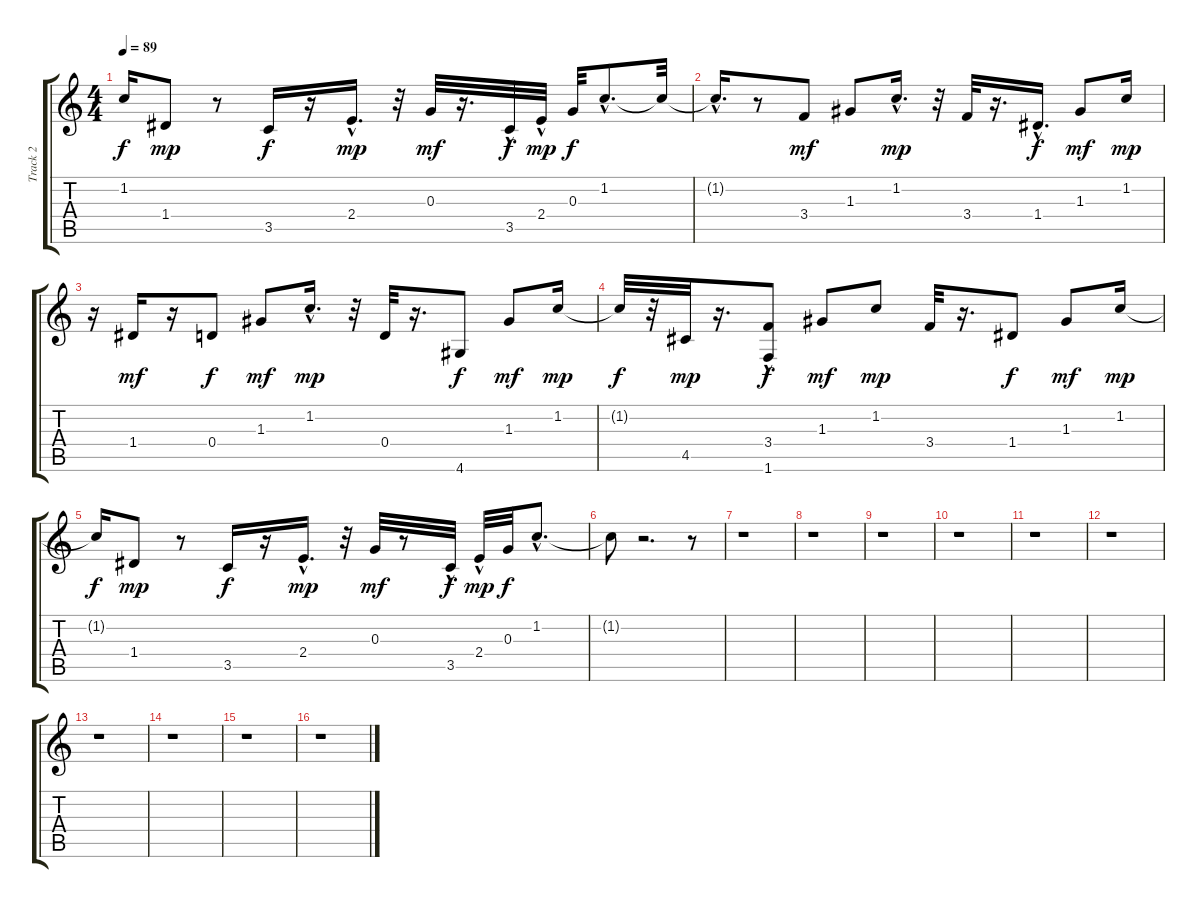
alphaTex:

\track ("Track 2" "Track 2") {instrument acousticguitarnylon}
\staff {score tabs}
\tuning (E4 B3 G3 D3 A2 E2) {hide}
\ts (4 4)
\tempo 89
\clef g2
\ks c
1.2{t}.16{dy f} 1.4.8{dy mp} r.8 3.5.16{dy f} r.16 2.4{hac}.16{d dy mp} r.32 0.3.32{dy mf} r.16{d} 3.5{hac}.32{dy f} 2.4{hac}.32{dy mp} 0.3.32{dy f} 1.2{hac}.8{d} 1.2{t}.32 |
1.2{hac t}.16{d} r.8 3.4.8{dy mf} 1.3.8 1.2{hac}.16{d dy mp} r.32 3.4.32 r.16{d} 1.4{hac}.16{d dy f} 1.3.8{dy mf} 1.2.16{dy mp} |
r.16 1.4.16{dy mf} r.16 0.4.8{dy f} 1.3.8{dy mf} 1.2{hac}.16{d dy mp} r.32 0.4.32 r.16{d} 4.6.8{dy f} 1.3.8{dy mf} 1.2.16{dy mp} |
1.2{t}.32{dy f} r.32 4.5.32{dy mp} r.16{d} (3.4{hac} 1.6{hac}).8{dy f} 1.3.8{dy mf} 1.2.8{dy mp} 3.4.32 r.16{d} 1.4.8{dy f} 1.3.8{dy mf} 1.2.16{dy mp} |
1.2{t}.16{dy f} 1.4.8{dy mp} r.8 3.5.16{dy f} r.16 2.4{hac}.16{d dy mp} r.32 0.3.32{dy mf} r.8 3.5{hac}.32{dy f} 2.4{hac}.32{dy mp} 0.3.32{dy f} 1.2{hac}.8{d} |
1.2{t}.8 r.2{d} r.8 |
r.1 |
r.1 |
r.1 |
r.1 |
r.1 |
r.1 |
r.1 |
r.1 |
r.1 |
r.1
